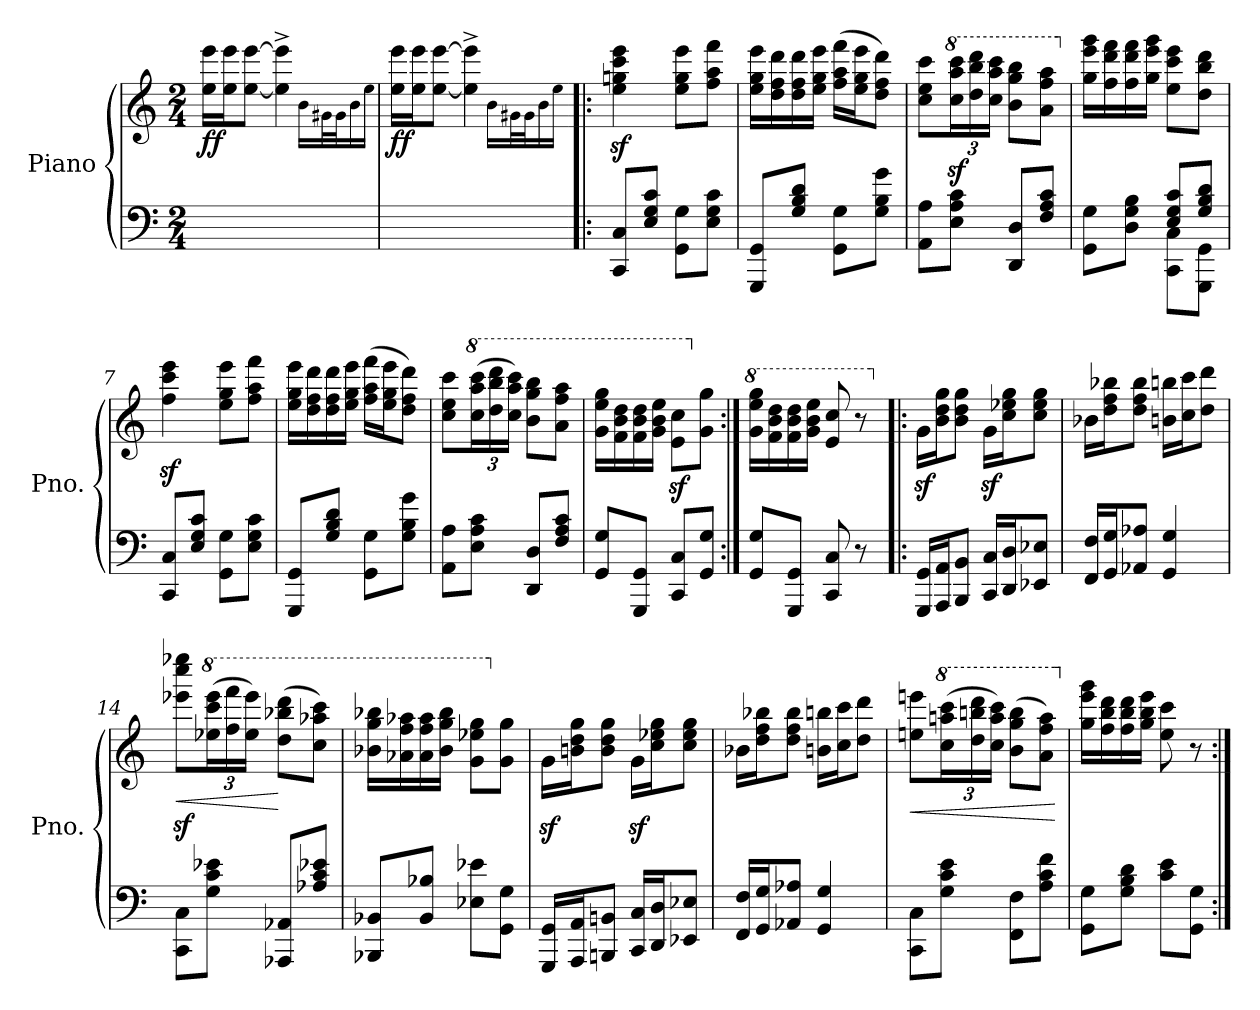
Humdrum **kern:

**kern	**kern	**dynam
*part1	*part1	*part1
*staff2	*staff1	*staff1/2
*I"Piano	*	*
*I'Pno.	*	*
*clefF4	*clefG2	*
*k[]	*k[]	*
*M2/4	*M2/4	*
=1	=1	=1
!	!	!LO:DY:b
2ryy	16ee\ 16eee\LL	ff
.	16ee\ 16eee\J	.
.	[8ee\ [8eee\J	.
.	4ee\]^ 4eee\]^	.
.	16qb\LL	.
.	32qg#X\L	.
.	32qg#\J	.
.	16qb\	.
.	16qee\JJ	.
=2	=2	=2
!	!	!LO:DY:b
2ryy	16ee\ 16eee\LL	ff
.	16ee\ 16eee\J	.
.	[8ee\ [8eee\J	.
.	4ee\]^ 4eee\]^	.
.	16qb\LL	.
.	32qg#X\L	.
.	32qg#\J	.
.	16qb\	.
.	16qee\JJ	.
=3!|:	=3!|:	=3!|:
8CC/ 8C/L	4ee\z< 4ggn\z< 4ccc\z< 4eee\z<	.
8E/ 8G/ 8c/J	.	.
8GG\ 8G\L	8ee\ 8gg\ 8eee\L	.
8E\ 8G\ 8c\J	8ff\ 8aa\ 8fff\J	.
=4	=4	=4
8GGG/ 8GG/L	16ee\ 16gg\ 16eee\LL	.
.	16dd\ 16ff\ 16ddd\	.
8G/ 8B/ 8d/J	16dd\ 16ff\ 16ddd\	.
.	16ee\ 16gg\ 16eee\JJ	.
8GG\ 8G\L	(>16ff\ 16aa\ 16fff\LL	.
.	16ee\ 16gg\ 16eee\J	.
8G\ 8B\ 8g\J	8dd\ 8ff\ 8ddd\J)	.
=5	=5	=5
8AA\ 8A\L	8cc\ 8ee\ 8ccc\L	.
*	*8va	*
*	*Xbrackettup	*
8E\ 8A\ 8c\J	24ccc\z< 24aaa\z< 24cccc\z<L	.
.	24ddd\ 24bbb\ 24dddd\	.
.	24ccc\ 24aaa\ 24cccc\JJ	.
8DD/ 8D/L	8bb\ 8ggg\ 8bbb\L	.
8F/ 8A/ 8c/J	8aa\ 8fff\ 8aaa\J	.
!!LO:LB:g=z
=6	=6	=6
*^	*	*
*	*	*X8va	*
8GG\ 8G\L	4ryy	16gg\ 16eee\ 16ggg\LL	.
.	.	16ff\ 16ddd\ 16fff\	.
8D\ 8G\ 8B\J	.	16ff\ 16ddd\ 16fff\	.
.	.	16gg\ 16eee\ 16ggg\JJ	.
8E/ 8G/ 8c/L	8CC\ 8C\L	8ee\ 8ccc\ 8eee\L	.
8G/ 8B/ 8d/J	8GGG\ 8GG\J	8dd\ 8bb\ 8ddd\J	.
*v	*v	*	*
=7	=7	=7
8CC/ 8C/L	4ff\z< 4ccc\z< 4eee\z<	.
8E/ 8G/ 8c/J	.	.
8GG\ 8G\L	8ee\ 8gg\ 8eee\L	.
8E\ 8G\ 8c\J	8ff\ 8aa\ 8fff\J	.
=8	=8	=8
8GGG/ 8GG/L	16ee\ 16gg\ 16eee\LL	.
.	16dd\ 16ff\ 16ddd\	.
8G/ 8B/ 8d/J	16dd\ 16ff\ 16ddd\	.
.	16ee\ 16gg\ 16eee\JJ	.
8GG\ 8G\L	(>16ff\ 16aa\ 16fff\LL	.
.	16ee\ 16gg\ 16eee\J	.
8G\ 8B\ 8g\J	8dd\ 8ff\ 8ddd\J)	.
=9	=9	=9
8AA\ 8A\L	8cc\ 8ee\ 8ccc\L	.
*	*8va	*
8E\ 8A\ 8c\J	(>24ccc\ 24aaa\ 24cccc\L	.
.	24ddd\ 24bbb\ 24dddd\	.
.	24ccc\ 24aaa\ 24cccc\JJ)	.
8DD/ 8D/L	8bb\ 8ggg\ 8bbb\L	.
8F/ 8A/ 8c/J	8aa\ 8fff\ 8aaa\J	.
=10	=10	=10
8GG/ 8G/L	16gg\ 16eee\ 16ggg\LL	.
.	16ff\ 16bb\ 16ddd\	.
8GGG/ 8GG/J	16ff\ 16bb\ 16ddd\	.
.	16gg\ 16bb\ 16eee\JJ	.
8CC/ 8C/L	8ee\z< 8ccc\z<L	.
*	*X8va	*
8GG/ 8G/J	8g\ 8gg\J	.
!!LO:LB:g=z
=11:|!	=11:|!	=11:|!
*	*8va	*
8GG/ 8G/L	16gg\ 16eee\ 16ggg\LL	.
.	16ff\ 16bb\ 16ddd\	.
8GGG/ 8GG/J	16ff\ 16bb\ 16ddd\	.
.	16gg\ 16bb\ 16eee\JJ	.
8CC/ 8C/	8ee/ 8ccc/	.
8r	8r	.
=12!|:	=12!|:	=12!|:
*	*X8va	*
16GGG/ 16GG/LL	16gz<\LL	.
16AAA/ 16AA/J	16b\ 16dd\ 16gg\J	.
8BBB/ 8BB/J	8b\ 8dd\ 8gg\J	.
16CC/ 16C/LL	16gz<\LL	.
16DD/ 16D/J	16cc\ 16ee-X\ 16gg\J	.
8EE-X/ 8E-X/J	8cc\ 8ee-\ 8gg\J	.
=13	=13	=13
16FF/ 16F/LL	16b-X\LL	.
16GG/ 16G/J	16dd\ 16ff\ 16bb-X\J	.
8AA-X/ 8A-X/J	8dd\ 8ff\ 8bb-\J	.
4GG/ 4G/	16bn\ 16bbn\LL	.
.	16cc\ 16ccc\J	.
.	8dd\ 8ddd\J	.
=14	=14	=14
!	!	!LO:HP:b
8CC\ 8C\L	8eee-X\z< 8cccc\z< 8eeee-X\z<L	<
*	*8va	*
8G\ 8c\ 8e-X\J	(>24eee-\ 24cccc\ 24eeee-\L	.
.	24fff\ 24ffff\	.
.	24eee-\ 24eeee-\JJ)	.
!	!	!LO:DY:n=1:b
8AAA-X/ 8AA-X/L	(>8ddd\ 8bbb-X\ 8dddd\L	[ other-dynamics
8A-X/ 8c/ 8e-X/J	8ccc\ 8aaa-X\ 8cccc\J)	.
!!LO:LB:g=z
=15	=15	=15
8BBB-X/ 8BB-X/L	16bb-X\ 16ggg\ 16bbb-X\LL	.
.	16aa-X\ 16fff\ 16aaa-X\	.
8BB-/ 8B-X/J	16aa-\ 16fff\ 16aaa-\	.
.	16bb-\ 16ggg\ 16bbb-\JJ	.
8E-X\ 8e-X\L	8gg\ 8eee-X\ 8ggg\L	.
*	*X8va	*
8GG\ 8G\J	8g\ 8gg\J	.
=16	=16	=16
16GGG/ 16GG/LL	16gz<\LL	.
16AAA/ 16AA/J	16bn\ 16dd\ 16gg\J	.
8BBBn/ 8BBn/J	8b\ 8dd\ 8gg\J	.
16CC/ 16C/LL	16gz<\LL	.
16DD/ 16D/J	16cc\ 16ee-X\ 16gg\J	.
8EE-X/ 8E-X/J	8cc\ 8ee-\ 8gg\J	.
=17	=17	=17
16FF/ 16F/LL	16b-X\LL	.
16GG/ 16G/J	16dd\ 16ff\ 16bb-X\J	.
8AA-X/ 8A-X/J	8dd\ 8ff\ 8bb-\J	.
4GG/ 4G/	16bn\ 16bbn\LL	.
.	16cc\ 16ccc\J	.
.	8dd\ 8ddd\J	.
=18	=18	=18
!	!	!LO:HP:b
8CC\ 8C\L	8een\ 8eeen\L	<
*	*8va	*
8G\ 8c\ 8e\J	(>24ccc\ 24aaan\ 24cccc\L	.
.	24ddd\ 24bbbn\ 24dddd\	.
.	24ccc\ 24aaa\ 24cccc\JJ)	.
8FF\ 8F\L	(>8bb\ 8ggg\ 8bbb\L	.
8A\ 8c\ 8f\J	8aa\ 8fff\ 8aaa\J)	.
.	.	[
=19	=19	=19
*	*X8va	*
8GG\ 8G\L	16gg\ 16eee\ 16ggg\LL	.
.	16ff\ 16bb\ 16ddd\	.
8G\ 8B\ 8d\J	16ff\ 16bb\ 16ddd\	.
.	16gg\ 16bb\ 16eee\JJ	.
8c\ 8e\L	8ee\ 8ccc\	.
8GG\ 8G\J	8r	.
=:|!	=:|!	=:|!
*-	*-	*-
